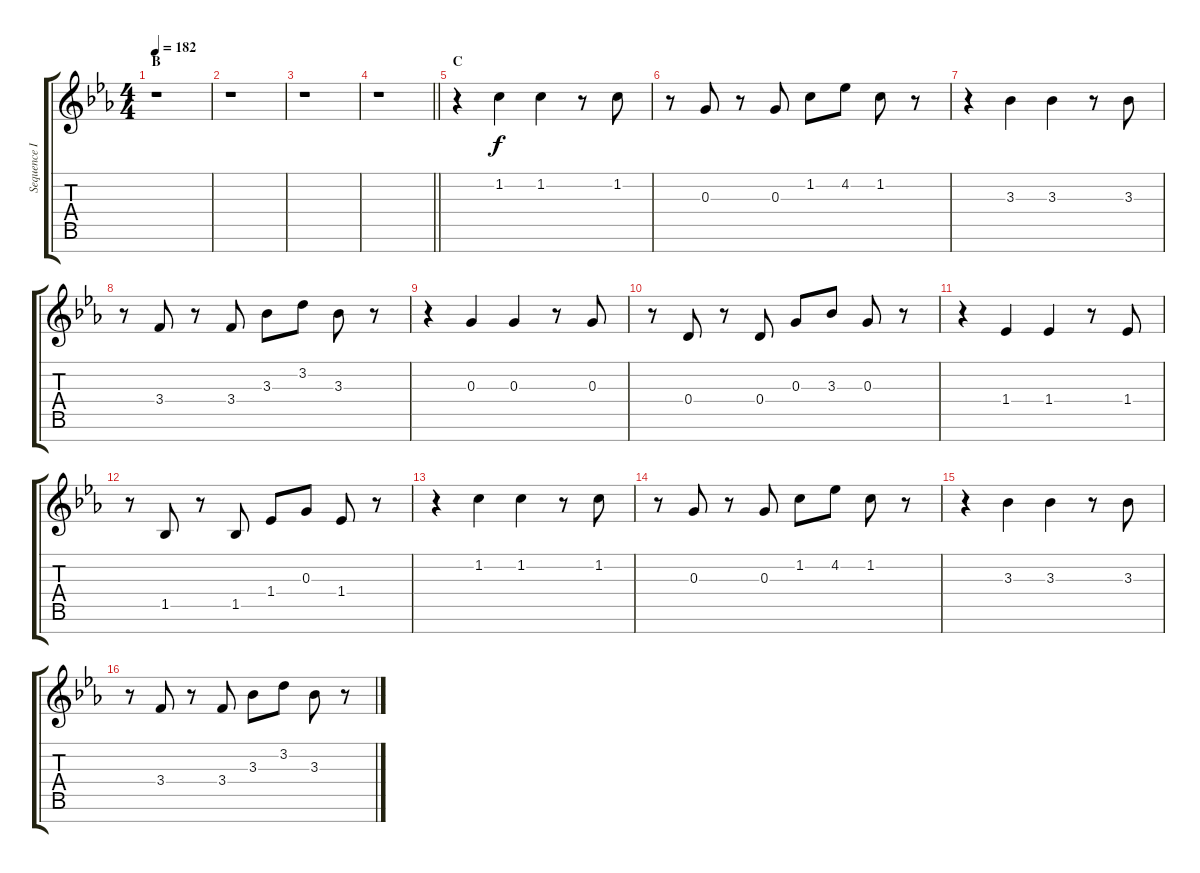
\track ("Sequence I" "Sequence I") {instrument lead1square}
\staff {score tabs}
\tuning (E5 B4 G4 D4 A3 E3 B2) {hide}
\ts (4 4)
\section ("" "B")
\tempo 182
\clef g2
\ks eb
r.1{dy f} |
r.1 |
r.1 |
\barLineRight lightlight
r.1 |
\section ("" "C")
r.4 1.2.4 1.2.4 r.8 1.2.8 |
r.8 0.3.8 r.8 0.3.8 1.2.8 4.2.8 1.2.8 r.8 |
r.4 3.3.4 3.3.4 r.8 3.3.8 |
r.8 3.4.8 r.8 3.4.8 3.3.8 3.2.8 3.3.8 r.8 |
r.4 0.3.4 0.3.4 r.8 0.3.8 |
r.8 0.4.8 r.8 0.4.8 0.3.8 3.3.8 0.3.8 r.8 |
r.4 1.4.4 1.4.4 r.8 1.4.8 |
r.8 1.5.8 r.8 1.5.8 1.4.8 0.3.8 1.4.8 r.8 |
r.4 1.2.4 1.2.4 r.8 1.2.8 |
r.8 0.3.8 r.8 0.3.8 1.2.8 4.2.8 1.2.8 r.8 |
r.4 3.3.4 3.3.4 r.8 3.3.8 |
r.8 3.4.8 r.8 3.4.8 3.3.8 3.2.8 3.3.8 r.8
